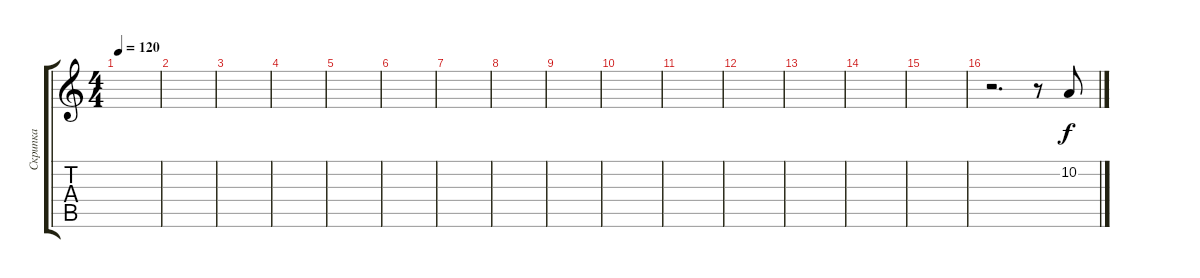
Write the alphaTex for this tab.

\track ("Скрипка" "Скрипка") {instrument violin}
\staff {score tabs}
\tuning (E4 B3 G3 D3 A2 E2) {hide}
\ts (4 4)
\tempo 120
\clef g2
\ks c
|
|
|
|
|
|
|
|
|
|
|
|
|
|
|
r.2{d} r.8 10.2.8
